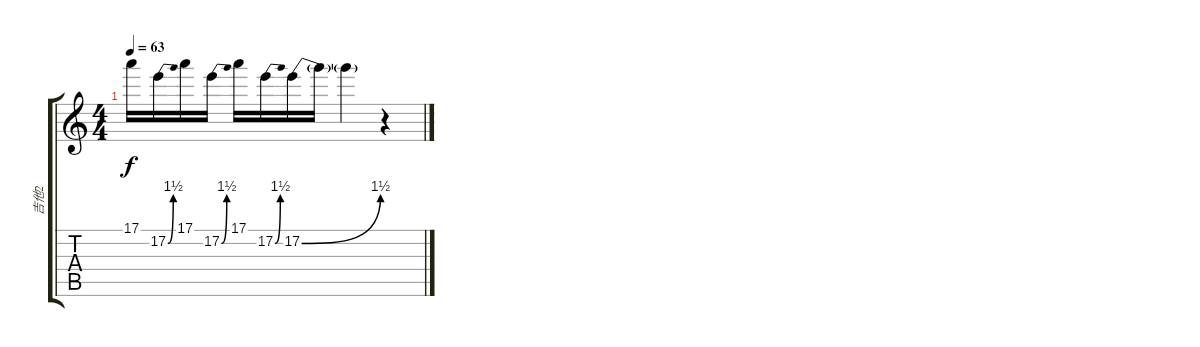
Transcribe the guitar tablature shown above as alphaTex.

\track ("吉他2" "吉他2") {instrument distortionguitar}
\staff {score tabs}
\tuning (E4 B3 G3 D3 A2 E2) {hide}
\ts (4 4)
\tempo 63
\clef g2
\ks c
17.1.16{dy f volume 6} 17.2{be (bend 0 0 60 6)}.16 17.1.16 17.2{be (bend 0 0 60 6)}.16 17.1.16 17.2{be (bend 0 0 60 6)}.16{volume 4} 17.2{be (bend 0 0 60 6)}.16 17.2{t}.16 17.2{t}.4 r.4
